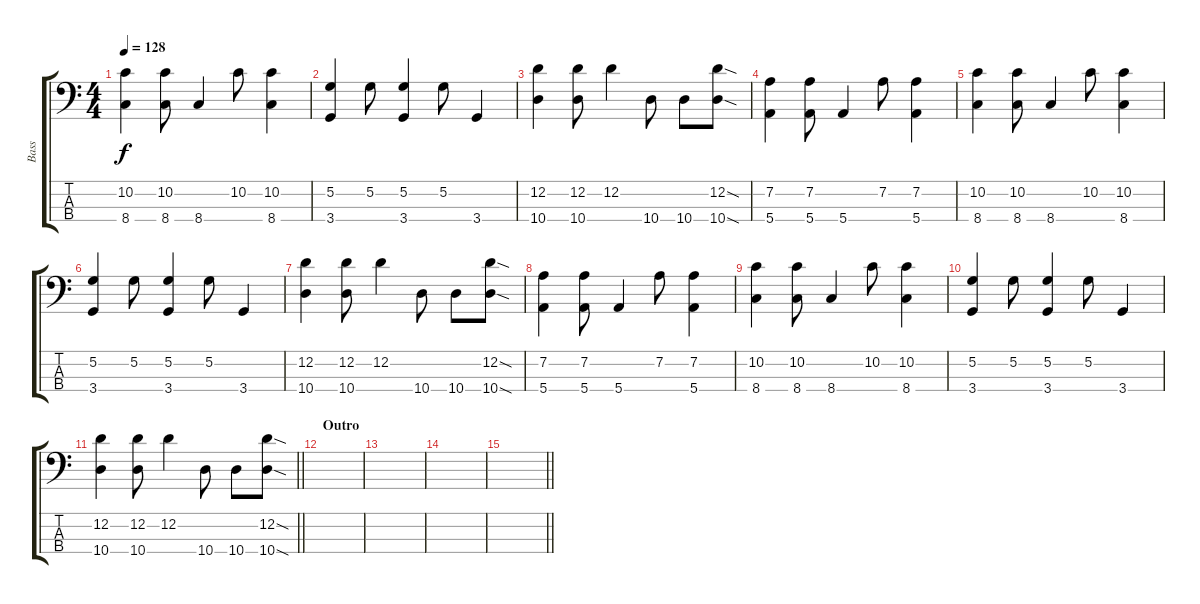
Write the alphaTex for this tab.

\track ("Bass" "Bass") {instrument electricbassfinger}
\staff {score tabs}
\tuning (G2 D2 A1 E1) {hide}
\ts (4 4)
\tempo 128
\clef f4
\ks c
(10.2 8.4).4{dy f} (10.2 8.4).8 8.4.4 10.2.8 (10.2 8.4).4 |
(5.2 3.4).4 5.2.8 (5.2 3.4).4 5.2.8 3.4.4 |
(12.2 10.4).4 (12.2 10.4).8 12.2.4 10.4.8 10.4.8 (12.2{sod} 10.4{sod}).8 |
(7.2 5.4).4 (7.2 5.4).8 5.4.4 7.2.8 (7.2 5.4).4 |
(10.2 8.4).4 (10.2 8.4).8 8.4.4 10.2.8 (10.2 8.4).4 |
(5.2 3.4).4 5.2.8 (5.2 3.4).4 5.2.8 3.4.4 |
(12.2 10.4).4 (12.2 10.4).8 12.2.4 10.4.8 10.4.8 (12.2{sod} 10.4{sod}).8 |
(7.2 5.4).4 (7.2 5.4).8 5.4.4 7.2.8 (7.2 5.4).4 |
(10.2 8.4).4 (10.2 8.4).8 8.4.4 10.2.8 (10.2 8.4).4 |
(5.2 3.4).4 5.2.8 (5.2 3.4).4 5.2.8 3.4.4 |
\barLineRight lightlight
(12.2 10.4).4 (12.2 10.4).8 12.2.4 10.4.8 10.4.8 (12.2{sod} 10.4{sod}).8 |
\section ("" "Outro")
|
|
|
\barLineRight lightlight
